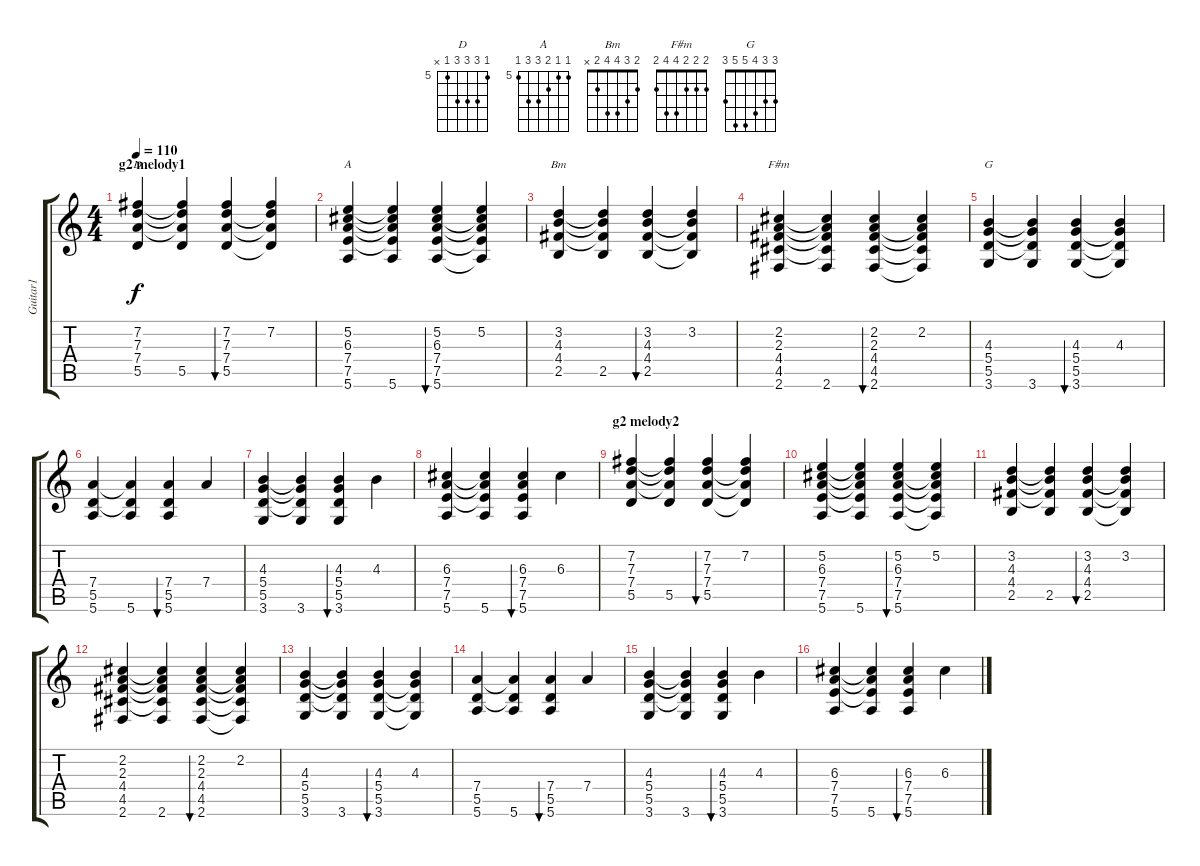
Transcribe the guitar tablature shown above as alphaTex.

\track ("Guitar1" "Guitar1") {instrument acousticguitarsteel}
\staff {score tabs}
\tuning (E4 B3 G3 D3 A2 E2) {hide}
\chord ("D" 5 7 7 7 5 x) {firstfret 5}
\chord ("A" 5 5 6 7 7 5) {firstfret 5}
\chord ("Bm" 2 3 4 4 2 x)
\chord ("F#m" 2 2 2 4 4 2)
\chord ("G" 3 3 4 5 5 3)
\ts (4 4)
\section ("" "g2 melody1")
\tempo 110
\clef g2
\ks c
(7.2 7.3 7.4 5.5).4{ch "D" dy f volume 11} (7.2{t} 7.3{t} 7.4{t} 5.5).4 (7.2 7.3 7.4 5.5).4{bu 60} (7.2 7.3{t} 7.4{t} 5.5{t}).4 |
(5.2 6.3 7.4 7.5 5.6).4{ch "A"} (5.2{t} 6.3{t} 7.4{t} 7.5{t} 5.6).4 (5.2 6.3 7.4 7.5 5.6).4{bu 60} (5.2 6.3{t} 7.4{t} 7.5{t} 5.6{t}).4 |
(3.2 4.3 4.4 2.5).4{ch "Bm"} (3.2{t} 4.3{t} 4.4{t} 2.5).4 (3.2 4.3 4.4 2.5).4{bu 60} (3.2 4.3{t} 4.4{t} 2.5{t}).4 |
(2.2 2.3 4.4 4.5 2.6).4{ch "F#m"} (2.2{t} 2.3{t} 4.4{t} 4.5{t} 2.6).4 (2.2 2.3 4.4 4.5 2.6).4{bu 60} (2.2 2.3{t} 4.4{t} 4.5{t} 2.6{t}).4 |
(4.3 5.4 5.5 3.6).4{ch "G"} (4.3{t} 5.4{t} 5.5{t} 3.6).4 (4.3 5.4 5.5 3.6).4{bu 60} (4.3 5.4{t} 5.5{t} 3.6{t}).4 |
(7.4 5.5 5.6).4 (7.4{t} 5.5{t} 5.6).4 (7.4 5.5 5.6).4{bu 60} 7.4.4 |
(4.3 5.4 5.5 3.6).4 (4.3{t} 5.4{t} 5.5{t} 3.6).4 (4.3 5.4 5.5 3.6).4{bu 60} 4.3.4 |
(6.3 7.4 7.5 5.6).4 (6.3{t} 7.4{t} 7.5{t} 5.6).4 (6.3 7.4 7.5 5.6).4{bu 60} 6.3.4 |
\section ("" "g2 melody2")
(7.2 7.3 7.4 5.5).4 (7.2{t} 7.3{t} 7.4{t} 5.5).4 (7.2 7.3 7.4 5.5).4{bu 60} (7.2 7.3{t} 7.4{t} 5.5{t}).4 |
(5.2 6.3 7.4 7.5 5.6).4 (5.2{t} 6.3{t} 7.4{t} 7.5{t} 5.6).4 (5.2 6.3 7.4 7.5 5.6).4{bu 60} (5.2 6.3{t} 7.4{t} 7.5{t} 5.6{t}).4 |
(3.2 4.3 4.4 2.5).4 (3.2{t} 4.3{t} 4.4{t} 2.5).4 (3.2 4.3 4.4 2.5).4{bu 60} (3.2 4.3{t} 4.4{t} 2.5{t}).4 |
(2.2 2.3 4.4 4.5 2.6).4 (2.2{t} 2.3{t} 4.4{t} 4.5{t} 2.6).4 (2.2 2.3 4.4 4.5 2.6).4{bu 60} (2.2 2.3{t} 4.4{t} 4.5{t} 2.6{t}).4 |
(4.3 5.4 5.5 3.6).4 (4.3{t} 5.4{t} 5.5{t} 3.6).4 (4.3 5.4 5.5 3.6).4{bu 60} (4.3 5.4{t} 5.5{t} 3.6{t}).4 |
(7.4 5.5 5.6).4 (7.4{t} 5.5{t} 5.6).4 (7.4 5.5 5.6).4{bu 60} 7.4.4 |
(4.3 5.4 5.5 3.6).4 (4.3{t} 5.4{t} 5.5{t} 3.6).4 (4.3 5.4 5.5 3.6).4{bu 60} 4.3.4 |
(6.3 7.4 7.5 5.6).4 (6.3{t} 7.4{t} 7.5{t} 5.6).4 (6.3 7.4 7.5 5.6).4{bu 60} 6.3.4
